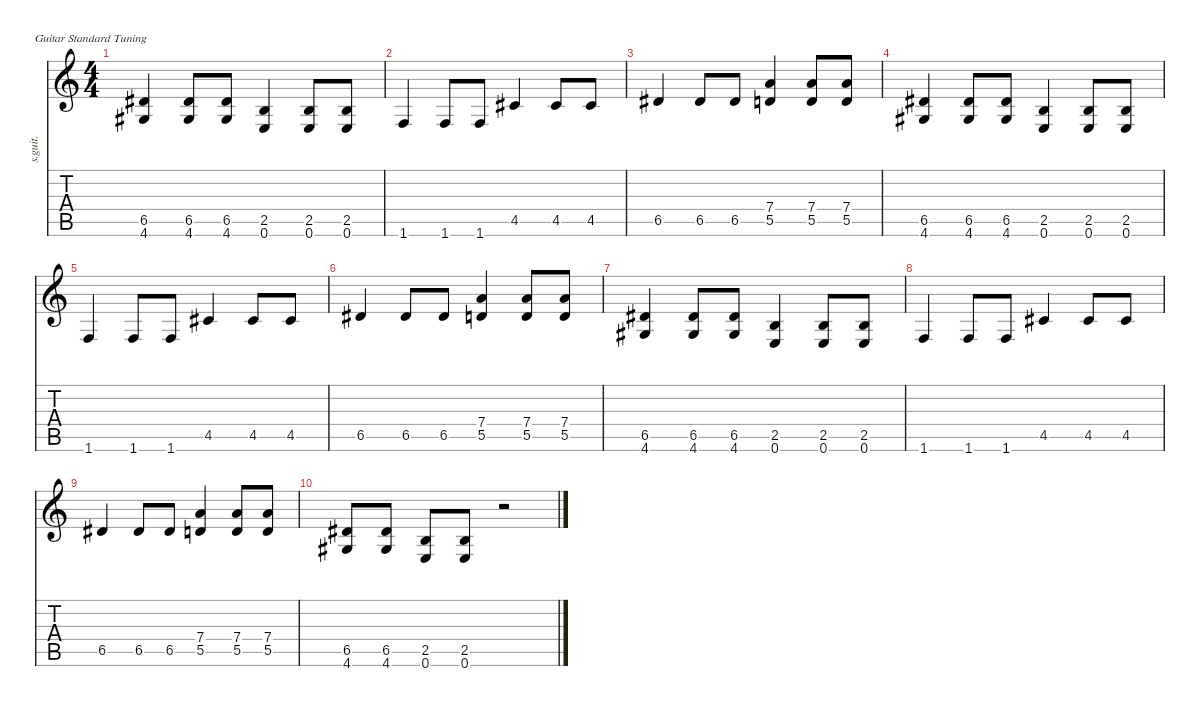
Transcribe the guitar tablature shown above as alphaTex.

\defaultSystemsLayout 4
\hideDynamics
\bracketExtendMode nobrackets
\track ("Billie Joe Amrstrong - Rhythm 1" "s.guit.") {instrument overdrivenguitar}
\staff {score tabs}
\tuning (E4 B3 G3 D3 A2 E2)
\ts (4 4)
\tempo (84 hide)
\clef g2
\ks c
(6.5{acc #} 4.6{acc #}).4{lyrics (0 "") lyrics (1 "") lyrics (2 "") lyrics (3 "") lyrics (4 "") dy f} (6.5{acc #} 4.6{acc #}).8{lyrics (0 "") lyrics (1 "") lyrics (2 "") lyrics (3 "") lyrics (4 "")} (6.5{acc #} 4.6{acc #}).8{lyrics (0 "") lyrics (1 "") lyrics (2 "") lyrics (3 "") lyrics (4 "")} (2.5 0.6).4{lyrics (0 "") lyrics (1 "") lyrics (2 "") lyrics (3 "") lyrics (4 "")} (2.5 0.6).8{lyrics (0 "") lyrics (1 "") lyrics (2 "") lyrics (3 "") lyrics (4 "")} (2.5 0.6).8{lyrics (0 "") lyrics (1 "") lyrics (2 "") lyrics (3 "") lyrics (4 "")} |
1.6.4{lyrics (0 "") lyrics (1 "") lyrics (2 "") lyrics (3 "") lyrics (4 "")} 1.6.8{lyrics (0 "") lyrics (1 "") lyrics (2 "") lyrics (3 "") lyrics (4 "")} 1.6.8{lyrics (0 "") lyrics (1 "") lyrics (2 "") lyrics (3 "") lyrics (4 "")} 4.5{acc #}.4{lyrics (0 "") lyrics (1 "") lyrics (2 "") lyrics (3 "") lyrics (4 "")} 4.5{acc #}.8{lyrics (0 "") lyrics (1 "") lyrics (2 "") lyrics (3 "") lyrics (4 "")} 4.5{acc #}.8{lyrics (0 "") lyrics (1 "") lyrics (2 "") lyrics (3 "") lyrics (4 "")} |
6.5{acc #}.4{lyrics (0 "") lyrics (1 "") lyrics (2 "") lyrics (3 "") lyrics (4 "")} 6.5{acc #}.8{lyrics (0 "") lyrics (1 "") lyrics (2 "") lyrics (3 "") lyrics (4 "")} 6.5{acc #}.8{lyrics (0 "") lyrics (1 "") lyrics (2 "") lyrics (3 "") lyrics (4 "")} (7.4 5.5).4{lyrics (0 "") lyrics (1 "") lyrics (2 "") lyrics (3 "") lyrics (4 "")} (7.4 5.5).8{lyrics (0 "") lyrics (1 "") lyrics (2 "") lyrics (3 "") lyrics (4 "")} (7.4 5.5).8{lyrics (0 "") lyrics (1 "") lyrics (2 "") lyrics (3 "") lyrics (4 "")} |
(6.5{acc #} 4.6{acc #}).4{lyrics (0 "") lyrics (1 "") lyrics (2 "") lyrics (3 "") lyrics (4 "")} (6.5{acc #} 4.6{acc #}).8{lyrics (0 "") lyrics (1 "") lyrics (2 "") lyrics (3 "") lyrics (4 "")} (6.5{acc #} 4.6{acc #}).8{lyrics (0 "") lyrics (1 "") lyrics (2 "") lyrics (3 "") lyrics (4 "")} (2.5 0.6).4{lyrics (0 "") lyrics (1 "") lyrics (2 "") lyrics (3 "") lyrics (4 "")} (2.5 0.6).8{lyrics (0 "") lyrics (1 "") lyrics (2 "") lyrics (3 "") lyrics (4 "")} (2.5 0.6).8{lyrics (0 "") lyrics (1 "") lyrics (2 "") lyrics (3 "") lyrics (4 "")} |
1.6.4{lyrics (0 "") lyrics (1 "") lyrics (2 "") lyrics (3 "") lyrics (4 "")} 1.6.8{lyrics (0 "") lyrics (1 "") lyrics (2 "") lyrics (3 "") lyrics (4 "")} 1.6.8{lyrics (0 "") lyrics (1 "") lyrics (2 "") lyrics (3 "") lyrics (4 "")} 4.5{acc #}.4{lyrics (0 "") lyrics (1 "") lyrics (2 "") lyrics (3 "") lyrics (4 "")} 4.5{acc #}.8{lyrics (0 "") lyrics (1 "") lyrics (2 "") lyrics (3 "") lyrics (4 "")} 4.5{acc #}.8{lyrics (0 "") lyrics (1 "") lyrics (2 "") lyrics (3 "") lyrics (4 "")} |
6.5{acc #}.4{lyrics (0 "") lyrics (1 "") lyrics (2 "") lyrics (3 "") lyrics (4 "")} 6.5{acc #}.8{lyrics (0 "") lyrics (1 "") lyrics (2 "") lyrics (3 "") lyrics (4 "")} 6.5{acc #}.8{lyrics (0 "") lyrics (1 "") lyrics (2 "") lyrics (3 "") lyrics (4 "")} (7.4 5.5).4{lyrics (0 "") lyrics (1 "") lyrics (2 "") lyrics (3 "") lyrics (4 "")} (7.4 5.5).8{lyrics (0 "") lyrics (1 "") lyrics (2 "") lyrics (3 "") lyrics (4 "")} (7.4 5.5).8{lyrics (0 "") lyrics (1 "") lyrics (2 "") lyrics (3 "") lyrics (4 "")} |
(6.5{acc #} 4.6{acc #}).4{lyrics (0 "") lyrics (1 "") lyrics (2 "") lyrics (3 "") lyrics (4 "")} (6.5{acc #} 4.6{acc #}).8{lyrics (0 "") lyrics (1 "") lyrics (2 "") lyrics (3 "") lyrics (4 "")} (6.5{acc #} 4.6{acc #}).8{lyrics (0 "") lyrics (1 "") lyrics (2 "") lyrics (3 "") lyrics (4 "")} (2.5 0.6).4{lyrics (0 "") lyrics (1 "") lyrics (2 "") lyrics (3 "") lyrics (4 "")} (2.5 0.6).8{lyrics (0 "") lyrics (1 "") lyrics (2 "") lyrics (3 "") lyrics (4 "")} (2.5 0.6).8{lyrics (0 "") lyrics (1 "") lyrics (2 "") lyrics (3 "") lyrics (4 "")} |
1.6.4{lyrics (0 "") lyrics (1 "") lyrics (2 "") lyrics (3 "") lyrics (4 "")} 1.6.8{lyrics (0 "") lyrics (1 "") lyrics (2 "") lyrics (3 "") lyrics (4 "")} 1.6.8{lyrics (0 "") lyrics (1 "") lyrics (2 "") lyrics (3 "") lyrics (4 "")} 4.5{acc #}.4{lyrics (0 "") lyrics (1 "") lyrics (2 "") lyrics (3 "") lyrics (4 "")} 4.5{acc #}.8{lyrics (0 "") lyrics (1 "") lyrics (2 "") lyrics (3 "") lyrics (4 "")} 4.5{acc #}.8{lyrics (0 "") lyrics (1 "") lyrics (2 "") lyrics (3 "") lyrics (4 "")} |
6.5{acc #}.4{lyrics (0 "") lyrics (1 "") lyrics (2 "") lyrics (3 "") lyrics (4 "")} 6.5{acc #}.8{lyrics (0 "") lyrics (1 "") lyrics (2 "") lyrics (3 "") lyrics (4 "")} 6.5{acc #}.8{lyrics (0 "") lyrics (1 "") lyrics (2 "") lyrics (3 "") lyrics (4 "")} (7.4 5.5).4{lyrics (0 "") lyrics (1 "") lyrics (2 "") lyrics (3 "") lyrics (4 "")} (7.4 5.5).8{lyrics (0 "") lyrics (1 "") lyrics (2 "") lyrics (3 "") lyrics (4 "")} (7.4 5.5).8{lyrics (0 "") lyrics (1 "") lyrics (2 "") lyrics (3 "") lyrics (4 "")} |
(6.5{acc #} 4.6{acc #}).8{lyrics (0 "") lyrics (1 "") lyrics (2 "") lyrics (3 "") lyrics (4 "")} (6.5{acc #} 4.6{acc #}).8{lyrics (0 "") lyrics (1 "") lyrics (2 "") lyrics (3 "") lyrics (4 "")} (2.5 0.6).8{lyrics (0 "") lyrics (1 "") lyrics (2 "") lyrics (3 "") lyrics (4 "")} (2.5 0.6).8{lyrics (0 "") lyrics (1 "") lyrics (2 "") lyrics (3 "") lyrics (4 "")} r.2
